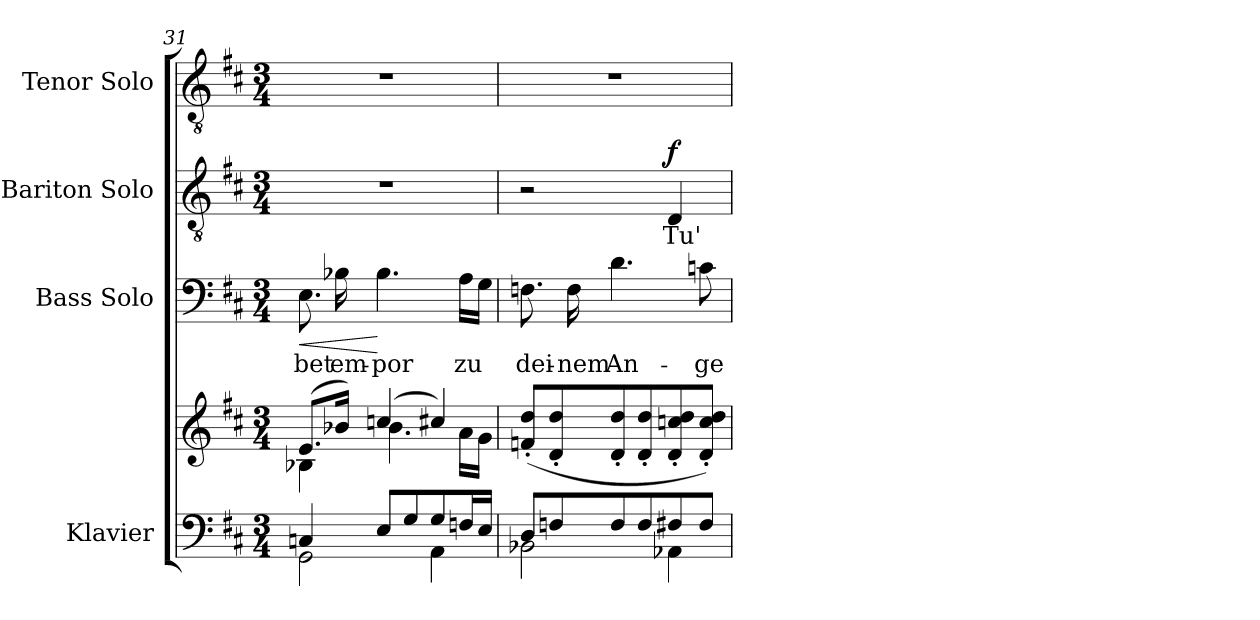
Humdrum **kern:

**kern	**kern	**kern	**text	**dynam	**kern	**text	**dynam	**kern
*part4	*part4	*part3	*part3	*part3	*part2	*part2	*part2	*part1
*staff5	*staff4	*staff3	*staff3	*staff3	*staff2	*staff2	*staff2	*staff1
*I"Klavier	*	*I"Bass Solo	*	*	*I"Bariton Solo	*	*	*I"Tenor Solo
*	*	*I'B S	*	*	*I'B r S	*	*	*I'T S
*clefF4	*clefG2	*clefF4	*	*	*clefGv2	*	*	*clefGv2
*k[f#c#]	*k[f#c#]	*k[f#c#]	*	*	*k[f#c#]	*	*	*k[f#c#]
*M3/4	*M3/4	*M3/4	*	*	*M3/4	*	*	*M3/4
=31	=31	=31	=31	=31	=31	=31	=31	=31
*^	*^	*	*	*	*	*	*	*
!	!	!	!	!	!LO:LY:b	!LO:HP:b	!	!	!	!
4Cn/	2GG\	(8.e/L	4B-X\	8.E\	-bet	<	2.r	.	.	2.r
!	!	!	!	!	!LO:LY:b	!	!	!	!	!
.	.	16b-X/Jk)	.	16B-X\	em-	.	.	.	.	.
!	!	!	!	!	!LO:LY:b	!	!	!	!	!
8E/L	.	(4ccn/	4.b-\	4.B-\	-por	[	.	.	.	.
8G/	.	.	.	.	.	.	.	.	.	.
8G/	4AA\	4cc#X/)	.	.	.	.	.	.	.	.
!	!	!	!	!	!LO:LY:b	!	!	!	!	!
16Fn/L	.	.	16a\LL	16A\LL	zu	.	.	.	.	.
16E/JJ	.	.	16g\JJ	16G\JJ	.	.	.	.	.	.
=32	=32	=32	=32	=32	=32	=32	=32	=32	=32	=32
!	!	!	!	!	!LO:LY:b	!	!	!	!	!
*	*	*v	*v	*	*	*	*	*	*	*
8D/L	2BB-X\	(>8fn/' 8dd/'L	8.Fn\	dei-	.	2r	.	.	2.r
8Fn/	.	8d/' 8dd/'	.	.	.	.	.	.	.
!	!	!	!	!LO:LY:b	!	!	!	!	!
.	.	.	16F\	-nem	.	.	.	.	.
!	!	!	!	!LO:LY:b	!	!	!	!	!
8F/	.	8d/' 8dd/'	4.d\	An-	.	.	.	.	.
8F/	.	8d/' 8dd/'	.	.	.	.	.	.	.
!	!	!	!	!	!	!	!LO:LY:b	!LO:DY:a	!
8F#X/	4AA-X\	8d/' 8ccn/' 8dd/'	.	.	.	4D/	Tu'	f	.
!	!	!	!	!LO:LY:b	!	!	!	!	!
8F#/J	.	8d/' 8cc/' 8dd/'J)	8cn\	-ge-	.	.	.	.	.
*v	*v	*	*	*	*	*	*	*	*
=	=	=	=	=	=	=	=	=
*-	*-	*-	*-	*-	*-	*-	*-	*-
